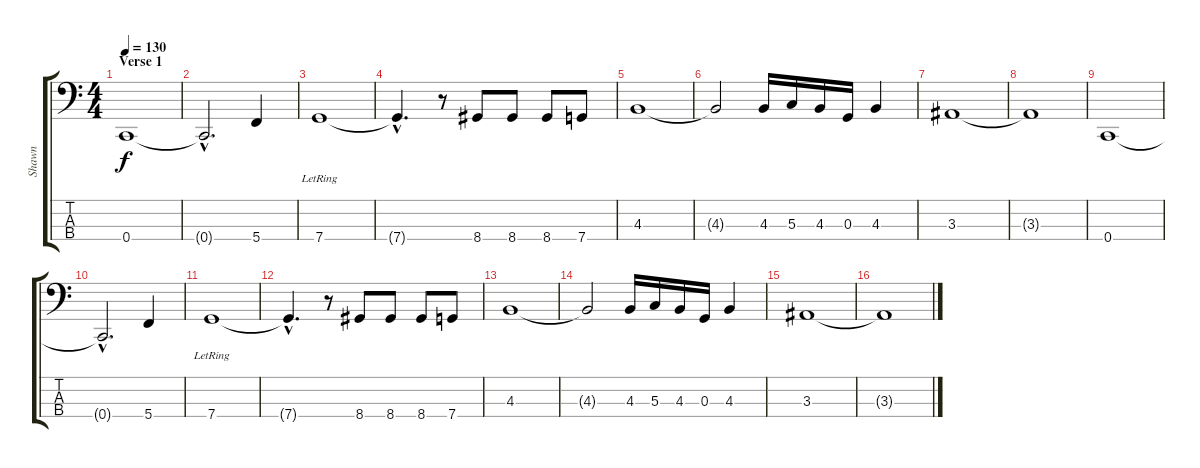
\track ("Shawn" "Shawn") {instrument electricbassfinger}
\staff {score tabs}
\tuning (F2 C2 G1 C1) {hide}
\ts (4 4)
\section ("" "Verse 1")
\tempo 130
\clef f4
\ks c
0.4.1{dy f} |
0.4{hac t}.2{d} 5.4.4 |
7.4{lr}.1 |
7.4{hac t}.4{d} r.8 8.4.8 8.4.8 8.4.8 7.4.8 |
4.3.1 |
4.3{t}.2 4.3.16 5.3.16 4.3.16 0.3.16 4.3.4 |
3.3.1 |
3.3{t}.1 |
0.4.1 |
0.4{hac t}.2{d} 5.4.4 |
7.4{lr}.1 |
7.4{hac t}.4{d} r.8 8.4.8 8.4.8 8.4.8 7.4.8 |
4.3.1 |
4.3{t}.2 4.3.16 5.3.16 4.3.16 0.3.16 4.3.4 |
3.3.1 |
3.3{t}.1
